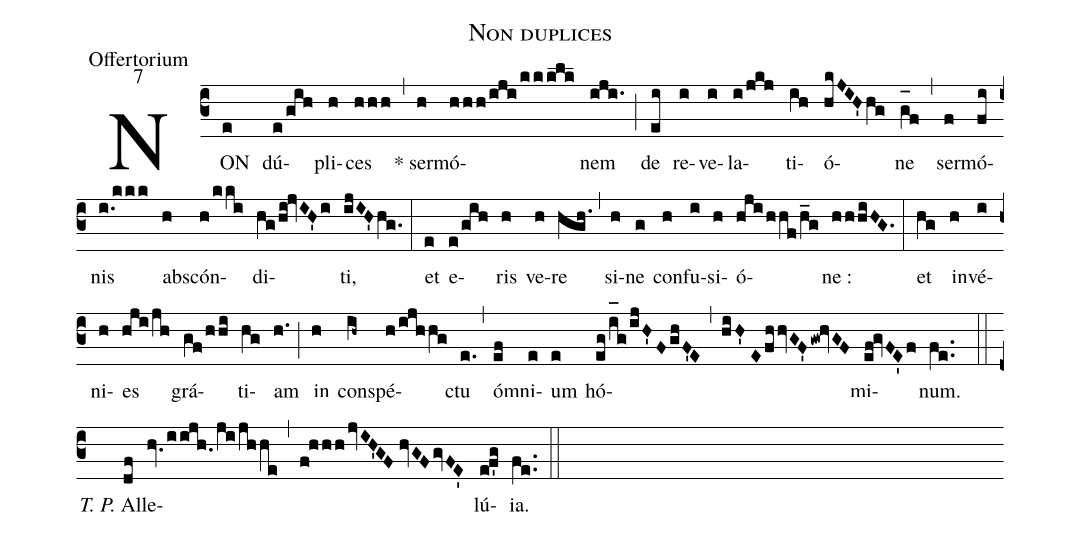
name:Non duplices;
office-part:Offertorium;
mode:7;
%%
(c3) NON(e) dú(e/gih)pli(h)ces(hhh) (,) * ser(h)mó(hhh/iji/kkklk)nem(iji.) (;) de(ei) re(i)ve(i)la(i/jkj)ti(ih)ó(hkJIH'hg)ne(g_[oh:h]f) (,) ser(f)mó(fi)nis(i./[-0.5]kkk) abs(h)cón(h/kki)di(hg/hi!jvIH'i)ti,(ijIH'hg.) (:) et(e) e(e/gih)ris(h) ve(h)re(hgh.) (,) si(h)ne(g) con(h)fu(i)si(h)ó(hjihhf/h_g)ne :(hhhiHG.) (:) et(hg) in(h)vé(i)ni(h)es(hji/jh) grá(gf/hhi)ti(hg)am(h.) (;) in(h) con(ih~)spé(h/ijhhg)ctu(e.) (,) ó(ef)mni(e)um(e) hó(eg/i_[oh:h]g/ijH'FghF'E)(,)(hiH'//EfhhvGF'gw!hvGF)mi(ef!gvFE'f)num.(fe..) (::) <i>T. P.</i> Al(df)le(hv.0iijh./ji/jhhe)(,)(f!hhhjvIH'GF//hvGFgvFE')lú(ef'g){ia}.(fe..) (::)
